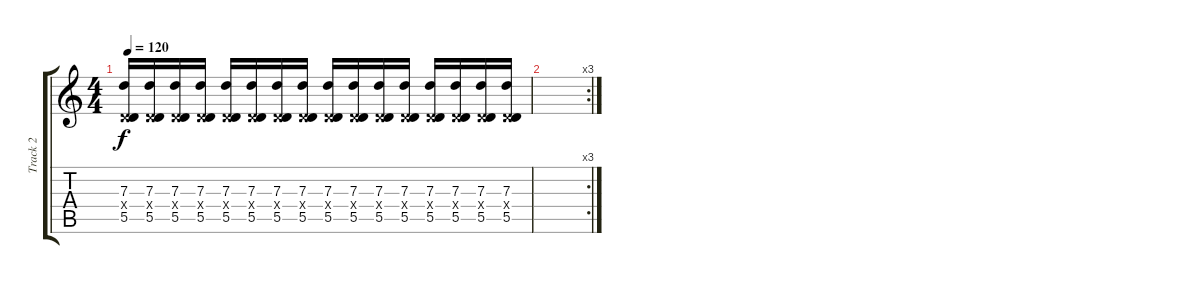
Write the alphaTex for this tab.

\track ("Track 2" "Track 2") {instrument overdrivenguitar}
\staff {score tabs}
\tuning (E4 B3 G3 D3 A2 D2) {hide}
\ts (4 4)
\tempo 120
\clef g2
\ks c
(7.3 0.4{x} 5.5).16{dy f} (7.3 0.4{x} 5.5).16 (7.3 0.4{x} 5.5).16 (7.3 0.4{x} 5.5).16 (7.3 0.4{x} 5.5).16 (7.3 0.4{x} 5.5).16 (7.3 0.4{x} 5.5).16 (7.3 0.4{x} 5.5).16 (7.3 0.4{x} 5.5).16 (7.3 0.4{x} 5.5).16 (7.3 0.4{x} 5.5).16 (7.3 0.4{x} 5.5).16 (7.3 0.4{x} 5.5).16 (7.3 0.4{x} 5.5).16 (7.3 0.4{x} 5.5).16 (7.3 0.4{x} 5.5).16 |
\rc 3
